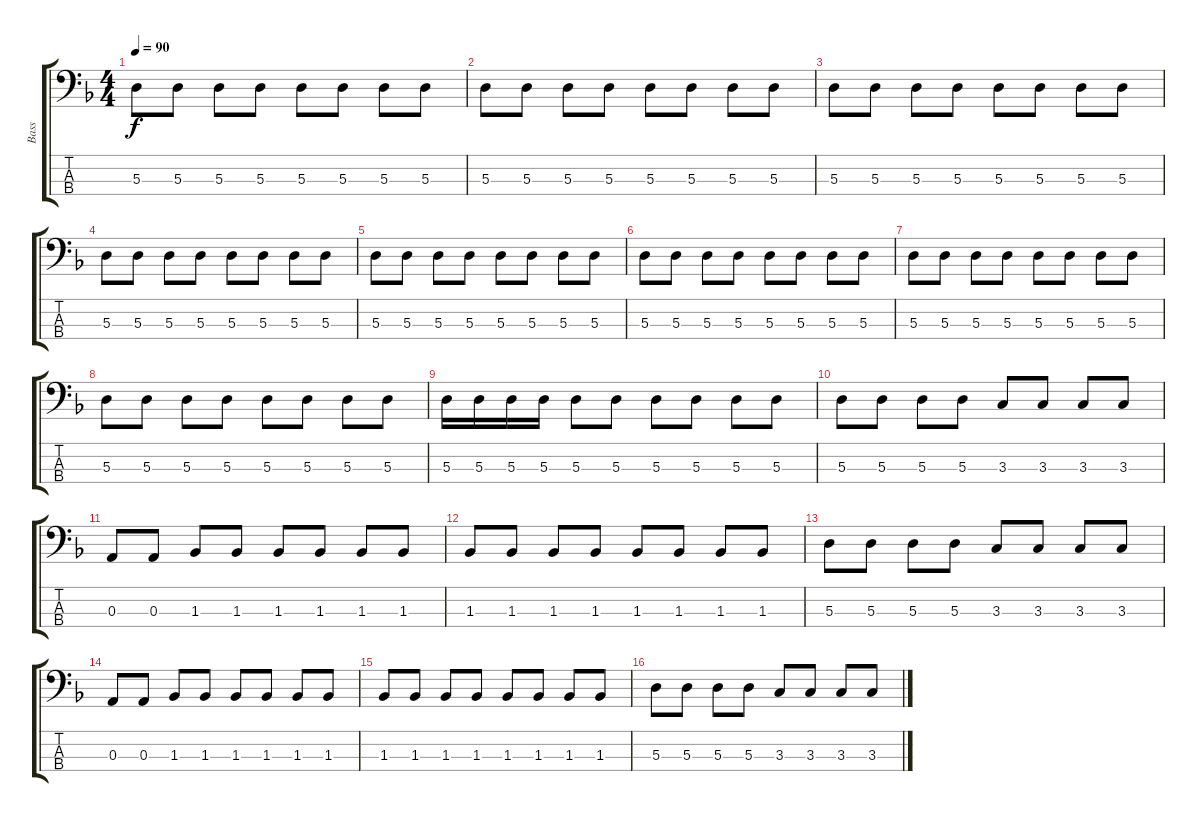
\track ("Bass" "Bass") {instrument slapbass1}
\staff {score tabs}
\tuning (G2 D2 A1 E1) {hide}
\ts (4 4)
\tempo 90
\clef f4
\ks f
5.3.8{dy f volume 8 instrument synthbass1} 5.3.8 5.3.8 5.3.8 5.3.8 5.3.8 5.3.8 5.3.8 |
5.3.8 5.3.8 5.3.8 5.3.8 5.3.8 5.3.8 5.3.8 5.3.8 |
5.3.8 5.3.8 5.3.8 5.3.8 5.3.8 5.3.8 5.3.8 5.3.8 |
5.3.8 5.3.8 5.3.8 5.3.8 5.3.8 5.3.8 5.3.8 5.3.8 |
5.3.8 5.3.8 5.3.8 5.3.8 5.3.8 5.3.8 5.3.8 5.3.8 |
5.3.8 5.3.8 5.3.8 5.3.8 5.3.8 5.3.8 5.3.8 5.3.8 |
5.3.8 5.3.8 5.3.8 5.3.8 5.3.8 5.3.8 5.3.8 5.3.8 |
5.3.8 5.3.8 5.3.8 5.3.8 5.3.8 5.3.8 5.3.8 5.3.8 |
5.3.16 5.3.16 5.3.16 5.3.16 5.3.8 5.3.8 5.3.8 5.3.8 5.3.8 5.3.8 |
5.3.8 5.3.8 5.3.8 5.3.8 3.3.8 3.3.8 3.3.8 3.3.8 |
0.3.8 0.3.8 1.3.8 1.3.8 1.3.8 1.3.8 1.3.8 1.3.8 |
1.3.8 1.3.8 1.3.8 1.3.8 1.3.8 1.3.8 1.3.8 1.3.8 |
5.3.8 5.3.8 5.3.8 5.3.8 3.3.8 3.3.8 3.3.8 3.3.8 |
0.3.8 0.3.8 1.3.8 1.3.8 1.3.8 1.3.8 1.3.8 1.3.8 |
1.3.8 1.3.8 1.3.8 1.3.8 1.3.8 1.3.8 1.3.8 1.3.8 |
5.3.8 5.3.8 5.3.8 5.3.8 3.3.8 3.3.8 3.3.8 3.3.8
